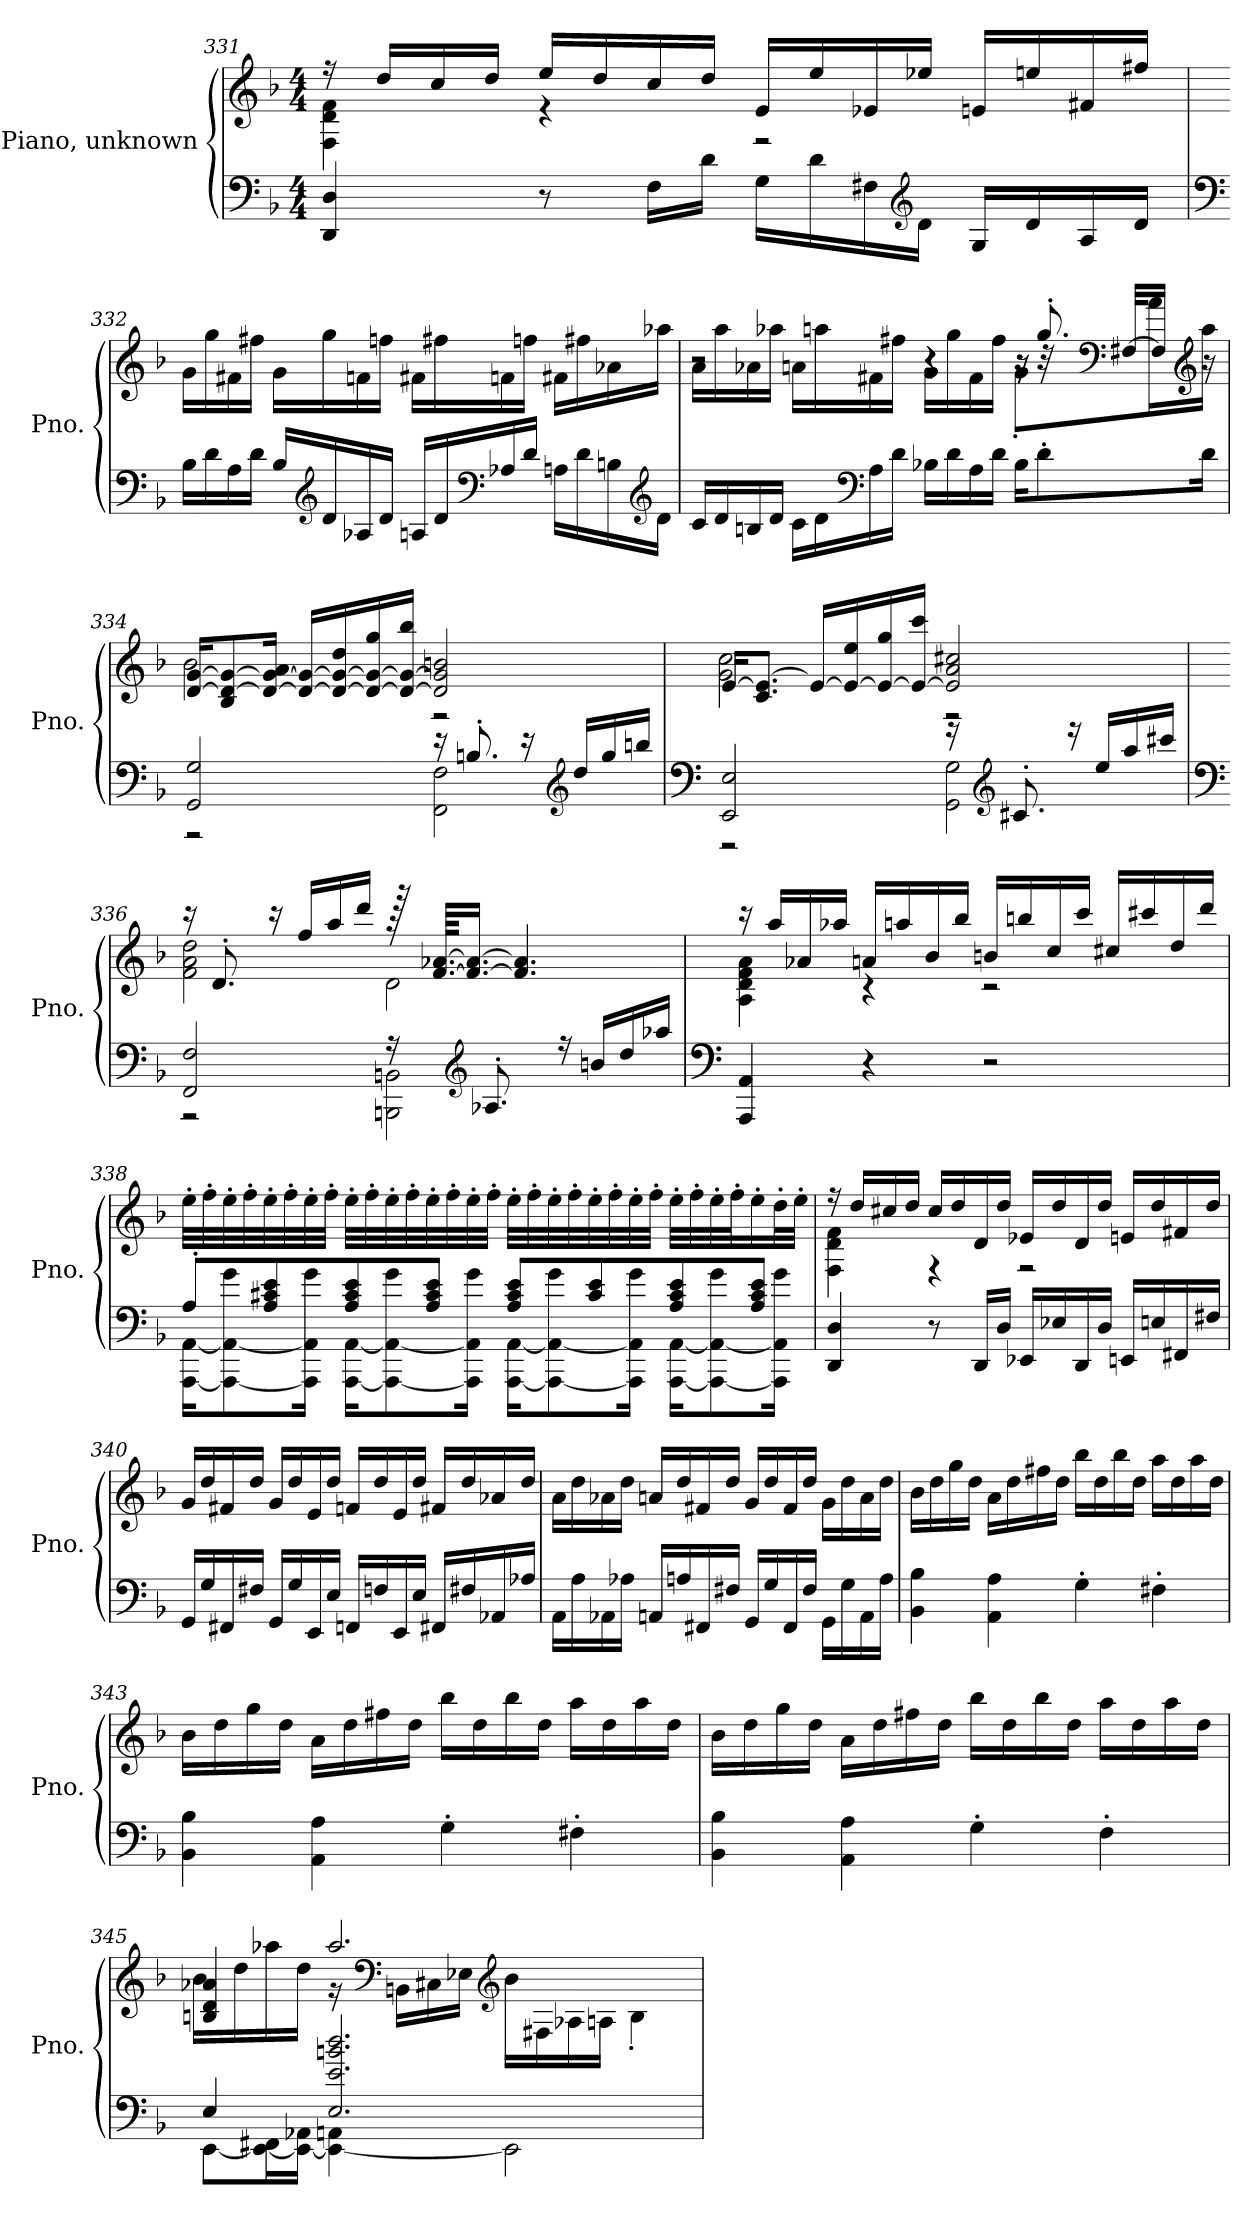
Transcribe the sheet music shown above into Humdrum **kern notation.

**kern	**kern
*part1	*part1
*staff2	*staff1
*I"Piano, unknown	*
*I'Pno.	*
!!LO:LB:g=z
*clefF4	*clefG2
*k[b-]	*k[b-]
*M4/4	*M4/4
=331	=331
*	*^
4DD/ 4D/	16r	4F\ 4d\ 4f\
.	16dd/LL	.
.	16cc/	.
.	16dd/JJ	.
8r	16ee/LL	4r
.	16dd/	.
16F\LL	16cc/	.
16d\JJ	16dd/JJ	.
16G\LL	16e/LL	2r
16d\	16ee/	.
16F#X\	16e-X/	.
*clefG2	*	*
16d\JJ	16ee-X/JJ	.
16G/LL	16en/LL	.
16d/	16een/	.
16A/	16f#X/	.
16d/JJ	16ff#X/JJ	.
*	*v	*v
!!LO:LB:g=z
=332	=332
*clefF4	*
16B-\LL	16g\LL
16d\	16gg\
16A\	16f#X\
16d\JJ	16ff#X\JJ
16B-/LL	16g\LL
*clefG2	*
16d/	16gg\
16A-X/	16fn\
16d/JJ	16ffn\JJ
16An/LL	16f#X\LL
16d/	16ff#X\
*clefF4	*
16A-X/	16fn\
16d/JJ	16ffn\JJ
16An\LL	16f#X\LL
16d\	16ff#X\
16Bn\	16a-X\
*clefG2	*
16d\JJ	16aa-X\JJ
!!LO:LB:g=z
=333	=333
*	*^
*	*	*^
16c/LL	2r	16a\LL	2r
16d/	.	16aa\	.
16Bn/	.	16a-X\	.
16d/JJ	.	16aa-X\JJ	.
16c\LL	.	16an\LL	.
16d\	.	16aan\	.
*clefF4	*	*	*
16A\	.	16f#X\	.
16d\JJ	.	16ff#X\JJ	.
16B-X\LL	4r	16g\LL	4r
16d\	.	16gg\	.
16A\	.	16f#\	.
16d\JJ	.	16ff#\JJ	.
16B-\KL	16r	8g'\L	16r
8d'\	8.gg'/	.	32r
*	*clefF4	*	*
.	.	.	[32F#X/KLL
.	.	16a\L	16F#/JJ]
*	*clefG2	*	*
16d\Jk	.	16aa\JJ	16r
*	*	*v	*v
!!LO:PB:g=z
=334	=334	=334
*^	*	*
2GG/ 2G/	2r	[16d/ [16g/KL	2b-\
.	.	8B-/ 8d/_ 8g/_	.
.	.	16d/_ 16g/_ 16a/Jk	.
.	.	16d/_ 16g/_LL	.
.	.	16d/_ 16g/_ 16dd/	.
.	.	16d/_ 16g/_ 16gg/	.
.	.	16d/_ 16g/_ 16bb-/JJ	.
16r	2FF\ 2F\	2d/] 2g/] 2bn/	2r
8.Bn'/	.	.	.
16r	.	.	.
*clefG2	*	*	*
16dd/LL	.	.	.
16gg/	.	.	.
16bbn/JJ	.	.	.
=335	=335	=335	=335
*clefF4	*	*	*
2EE/ 2E/	2r	[16e/KL	2g\ 2cc\
.	.	8.c/ 8.e/_J	.
.	.	16e/LL_	.
.	.	16e/_ 16ee/	.
.	.	16e/_ 16gg/	.
.	.	16e/_ 16ccc/JJ	.
16r	2GG\ 2G\	2e/] 2a/ 2cc#X/	2r
*clefG2	*	*	*
8.c#X'/	.	.	.
16r	.	.	.
16ee/LL	.	.	.
16aa/	.	.	.
16ccc#X/JJ	.	.	.
!!LO:LB:g=z	!!
=336	=336	=336	=336
*clefF4	*	*	*
2FF/ 2F/	2r	16r	2f\ 2a\ 2dd\
.	.	8.d'/	.
.	.	16r	.
.	.	16ff/LL	.
.	.	16aa/	.
.	.	16ddd/JJ	.
16r	2BBBn\ 2BBn\	128r	2d\
.	.	[64.f/ [64.a-X/KKLL	.
.	.	16.f/_ 16.a-/_JJ	.
*clefG2	*	*	*
8.A-X'/	.	.	.
.	.	4.f/] 4.a-/]	.
16r	.	.	.
16bn/LL	.	.	.
16dd/	.	.	.
16aa-X/JJ	.	.	.
*v	*v	*	*
=337	=337	=337
*clefF4	*	*
4AAA/ 4AA/	16r	4A\ 4d\ 4f\ 4a\
.	16aa/LL	.
.	16a-X/	.
.	16aa-X/JJ	.
4r	16an/LL	4r
.	16aan/	.
.	16b-/	.
.	16bb-/JJ	.
2r	16bn/LL	2r
.	16bbn/	.
.	16cc/	.
.	16ccc/JJ	.
.	16cc#X/LL	.
.	16ccc#X/	.
.	16dd/	.
.	16ddd/JJ	.
*	*v	*v
!!LO:LB:g=z
=338	=338
*^	*
8A'/L	[16AAA\ [16AA\KL	32ee'\LLL
.	.	32ff'\
.	8AAA\_ 8AA\_ 8g\	32ee'\
.	.	32ff'\
8A/ 8c#X/ 8e/	.	32ee'\
.	.	32ff'\
.	16AAA\] 16AA\] 16g\Jk	32ee'\
.	.	32ff'\JJJ
8A/ 8c#/ 8e/	[16AAA\ [16AA\KL	32ee'\LLL
.	.	32ff'\
.	8AAA\_ 8AA\_ 8g\	32ee'\
.	.	32ff'\
8A/ 8c#/ 8e/J	.	32ee'\
.	.	32ff'\
.	16AAA\] 16AA\] 16g\Jk	32ee'\
.	.	32ff'\JJJ
8A/ 8c#/ 8e/L	[16AAA\ [16AA\KL	32ee'\LLL
.	.	32ff'\
.	8AAA\_ 8AA\_ 8g\	32ee'\
.	.	32ff'\
8c#/ 8e/	.	32ee'\
.	.	32ff'\
.	16AAA\] 16AA\] 16g\Jk	32ee'\
.	.	32ff'\JJJ
8A/ 8c#/ 8e/	[16AAA\ [16AA\KL	32ee'\LLL
.	.	32ff'\
.	8AAA\_ 8AA\_ 8g\	32ee'\
.	.	32ff'\J
8A/ 8c#/ 8e/J	.	16ee'\
.	16AAA\] 16AA\] 16g\Jk	32dd'\L
.	.	32ee'\JJJ
*v	*v	*
!!LO:LB:g=z
=339	=339
*	*^
4DD/ 4D/	16r	4F\ 4d\ 4f\
.	16dd/LL	.
.	16cc#X/	.
.	16dd/JJ	.
8r	16cc#/LL	4r
.	16dd/	.
16DD/LL	16d/	.
16D/JJ	16dd/JJ	.
16EE-X/LL	16e-X/LL	2r
16E-X/	16dd/	.
16DD/	16d/	.
16D/JJ	16dd/JJ	.
16EEn/LL	16en/LL	.
16En/	16dd/	.
16FF#X/	16f#X/	.
16F#X/JJ	16dd/JJ	.
*	*v	*v
=340	=340
16GG/LL	16g/LL
16G/	16dd/
16FF#X/	16f#X/
16F#X/JJ	16dd/JJ
16GG/LL	16g/LL
16G/	16dd/
16EE/	16e/
16E/JJ	16dd/JJ
16FFn/LL	16fn/LL
16Fn/	16dd/
16EE/	16e/
16E/JJ	16dd/JJ
16FF#X/LL	16f#X/LL
16F#X/	16dd/
16AA-X/	16a-X/
16A-X/JJ	16dd/JJ
!!LO:LB:g=z
=341	=341
16AA\LL	16a\LL
16A\	16dd\
16AA-X\	16a-X\
16A-X\JJ	16dd\JJ
16AAn/LL	16an/LL
16An/	16dd/
16FF#X/	16f#X/
16F#X/JJ	16dd/JJ
16GG/LL	16g/LL
16G/	16dd/
16FF#/	16f#/
16F#/JJ	16dd/JJ
16GG\LL	16g\LL
16G\	16dd\
16AA\	16a\
16A\JJ	16dd\JJ
=342	=342
4BB-\ 4B-\	16b-\LL
.	16dd\
.	16gg\
.	16dd\JJ
4AA\ 4A\	16a\LL
.	16dd\
.	16ff#X\
.	16dd\JJ
4G'\	16bb-\LL
.	16dd\
.	16bb-\
.	16dd\JJ
4F#X'\	16aa\LL
.	16dd\
.	16aa\
.	16dd\JJ
!!LO:LB:g=z
=343	=343
4BB-\ 4B-\	16b-\LL
.	16dd\
.	16gg\
.	16dd\JJ
4AA\ 4A\	16a\LL
.	16dd\
.	16ff#X\
.	16dd\JJ
4G'\	16bb-\LL
.	16dd\
.	16bb-\
.	16dd\JJ
4F#X'\	16aa\LL
.	16dd\
.	16aa\
.	16dd\JJ
=344	=344
4BB-\ 4B-\	16b-\LL
.	16dd\
.	16gg\
.	16dd\JJ
4AA\ 4A\	16a\LL
.	16dd\
.	16ff#X\
.	16dd\JJ
4G'\	16bb-\LL
.	16dd\
.	16bb-\
.	16dd\JJ
4F'\	16aa\LL
.	16dd\
.	16aa\
.	16dd\JJ
!!LO:PB:g=z
=345	=345
*^	*^
4E/	[8EE\L	4Bn/ 4d/ 4a-X/	16b-\LL
.	.	.	16dd\
.	16EE\_ 16FF#X\L	.	16aa-X\
.	16EE\_ 16AA-X\JJ	.	16dd\JJ
2.E/ 2.e/ 2.bn/ 2.dd/	4EE\_ 4AAn\	2.aa-/	16r
*	*	*clefF4	*
.	.	.	16BBn\LL
.	.	.	16C#X\
.	.	.	16E-X\JJ
*	*	*clefG2	*
.	2EE\]	.	16b-\LL
.	.	.	16F#X\
.	.	.	16A-X\
.	.	.	16An\JJ
.	.	.	4B'\
*v	*v	*	*
*	*v	*v
=	=
*-	*-
